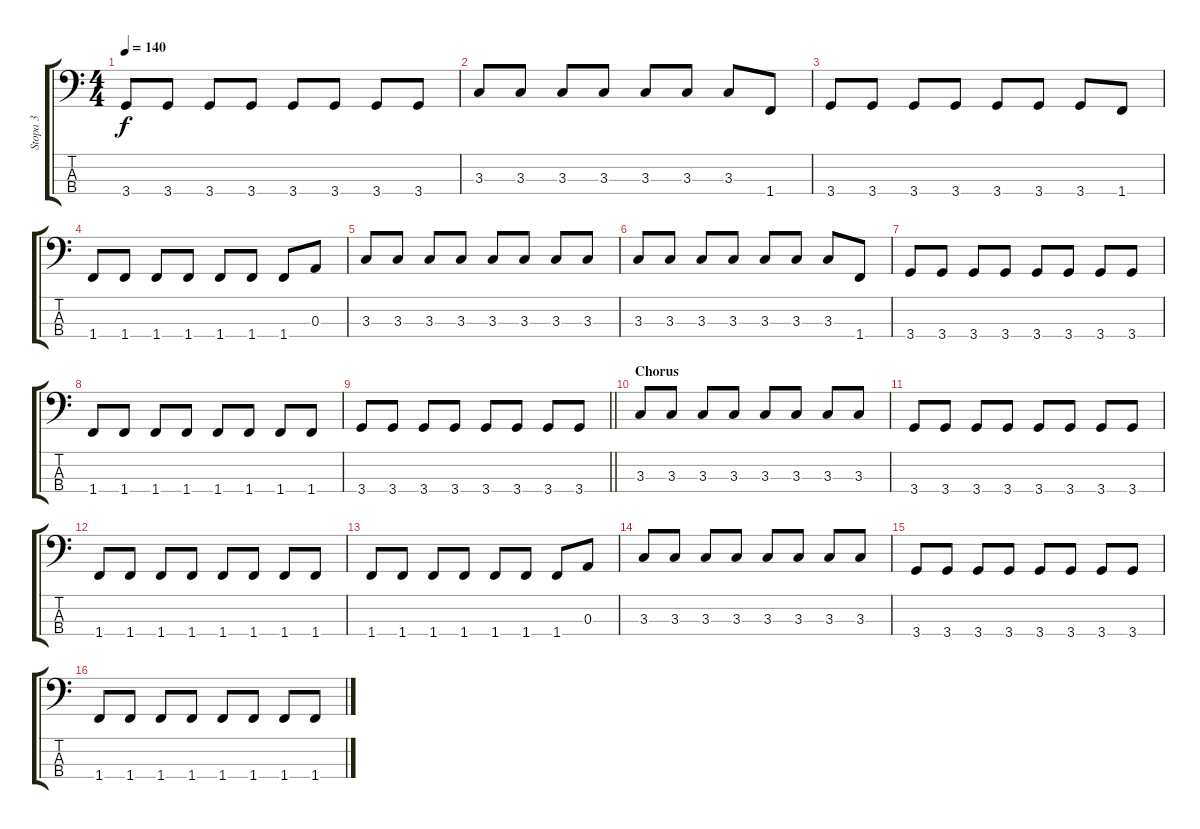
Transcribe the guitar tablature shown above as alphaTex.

\track ("Stopa 3" "Stopa 3") {instrument electricbasspick}
\staff {score tabs}
\tuning (G2 D2 A1 E1) {hide}
\ts (4 4)
\tempo 140
\clef f4
\ks c
3.4.8{dy f} 3.4.8 3.4.8 3.4.8 3.4.8 3.4.8 3.4.8 3.4.8 |
3.3.8 3.3.8 3.3.8 3.3.8 3.3.8 3.3.8 3.3.8 1.4.8 |
3.4.8 3.4.8 3.4.8 3.4.8 3.4.8 3.4.8 3.4.8 1.4.8 |
1.4.8 1.4.8 1.4.8 1.4.8 1.4.8 1.4.8 1.4.8 0.3.8 |
3.3.8 3.3.8 3.3.8 3.3.8 3.3.8 3.3.8 3.3.8 3.3.8 |
3.3.8 3.3.8 3.3.8 3.3.8 3.3.8 3.3.8 3.3.8 1.4.8 |
3.4.8 3.4.8 3.4.8 3.4.8 3.4.8 3.4.8 3.4.8 3.4.8 |
1.4.8 1.4.8 1.4.8 1.4.8 1.4.8 1.4.8 1.4.8 1.4.8 |
\barLineRight lightlight
3.4.8 3.4.8 3.4.8 3.4.8 3.4.8 3.4.8 3.4.8 3.4.8 |
\section ("" "Chorus")
3.3.8 3.3.8 3.3.8 3.3.8 3.3.8 3.3.8 3.3.8 3.3.8 |
3.4.8 3.4.8 3.4.8 3.4.8 3.4.8 3.4.8 3.4.8 3.4.8 |
1.4.8 1.4.8 1.4.8 1.4.8 1.4.8 1.4.8 1.4.8 1.4.8 |
1.4.8 1.4.8 1.4.8 1.4.8 1.4.8 1.4.8 1.4.8 0.3.8 |
3.3.8 3.3.8 3.3.8 3.3.8 3.3.8 3.3.8 3.3.8 3.3.8 |
3.4.8 3.4.8 3.4.8 3.4.8 3.4.8 3.4.8 3.4.8 3.4.8 |
1.4.8 1.4.8 1.4.8 1.4.8 1.4.8 1.4.8 1.4.8 1.4.8
